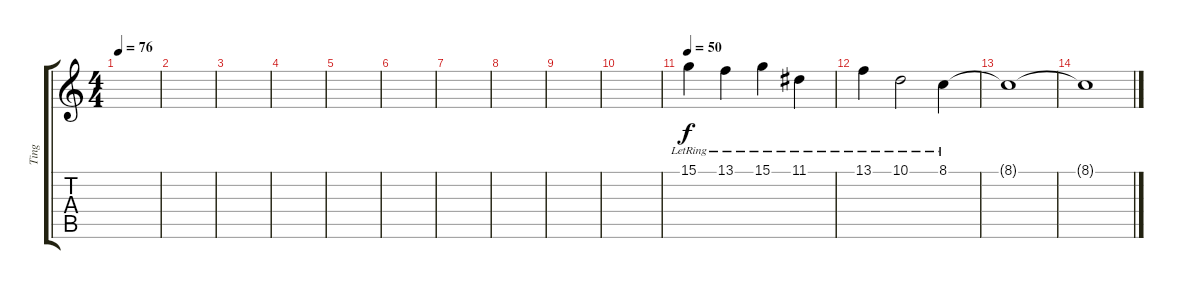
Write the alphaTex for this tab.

\track ("Ting" "Ting") {instrument pad1newage}
\staff {score tabs}
\tuning (E4 B3 G3 D3 A2 E2) {hide}
\ts (4 4)
\tempo 76
\clef g2
\ks c
|
|
|
|
|
|
|
|
|
|
\tempo 50
15.1{lr}.4 13.1{lr}.4 15.1{lr}.4 11.1{lr}.4 |
13.1{lr}.4 10.1{lr}.2 8.1{lr}.4 |
8.1{t}.1 |
8.1{t}.1
